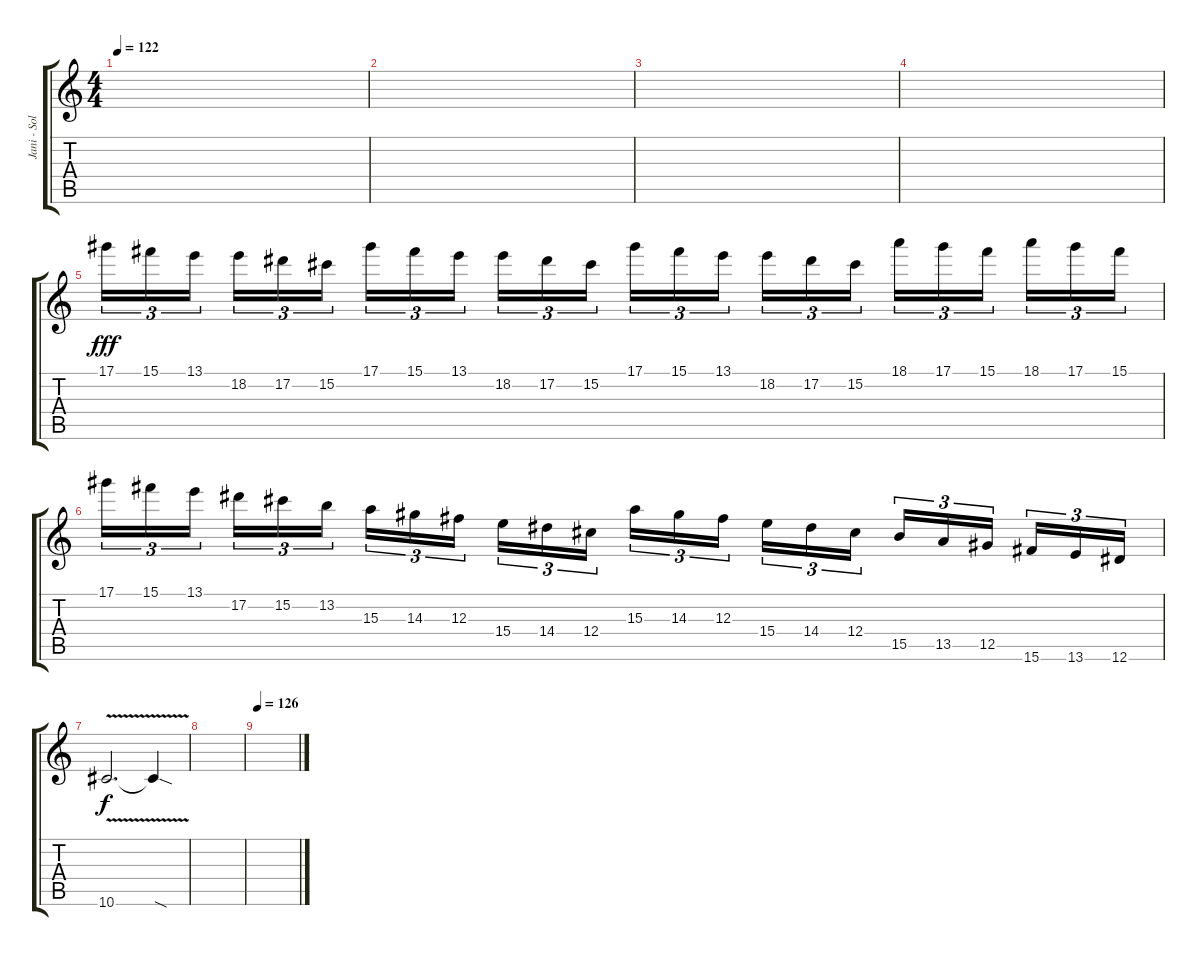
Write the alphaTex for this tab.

\track ("Jani - Solo" "Jani - Sol") {instrument distortionguitar}
\staff {score tabs}
\tuning (Eb4 Bb3 Gb3 Db3 Ab2 Eb2) {hide}
\ts (4 4)
\tempo 122
\clef g2
\ks c
|
|
|
|
17.1.16{tu (3 2) dy fff} 15.1.16{tu (3 2)} 13.1.16{tu (3 2) beam splitsecondary} 18.2.16{tu (3 2)} 17.2.16{tu (3 2)} 15.2.16{tu (3 2)} 17.1.16{tu (3 2)} 15.1.16{tu (3 2)} 13.1.16{tu (3 2) beam splitsecondary} 18.2.16{tu (3 2)} 17.2.16{tu (3 2)} 15.2.16{tu (3 2)} 17.1.16{tu (3 2)} 15.1.16{tu (3 2)} 13.1.16{tu (3 2) beam splitsecondary} 18.2.16{tu (3 2)} 17.2.16{tu (3 2)} 15.2.16{tu (3 2)} 18.1.16{tu (3 2)} 17.1.16{tu (3 2)} 15.1.16{tu (3 2) beam splitsecondary} 18.1.16{tu (3 2)} 17.1.16{tu (3 2)} 15.1.16{tu (3 2)} |
17.1.16{tu (3 2)} 15.1.16{tu (3 2)} 13.1.16{tu (3 2) beam splitsecondary} 17.2.16{tu (3 2)} 15.2.16{tu (3 2)} 13.2.16{tu (3 2)} 15.3.16{tu (3 2)} 14.3.16{tu (3 2)} 12.3.16{tu (3 2) beam splitsecondary} 15.4.16{tu (3 2)} 14.4.16{tu (3 2)} 12.4.16{tu (3 2)} 15.3.16{tu (3 2)} 14.3.16{tu (3 2)} 12.3.16{tu (3 2) beam splitsecondary} 15.4.16{tu (3 2)} 14.4.16{tu (3 2)} 12.4.16{tu (3 2)} 15.5.16{tu (3 2)} 13.5.16{tu (3 2)} 12.5.16{tu (3 2) beam splitsecondary} 15.6.16{tu (3 2)} 13.6.16{tu (3 2)} 12.6.16{tu (3 2)} |
10.6{v}.2{d dy f} 10.6{sod t}.4 |
|
\tempo 126
